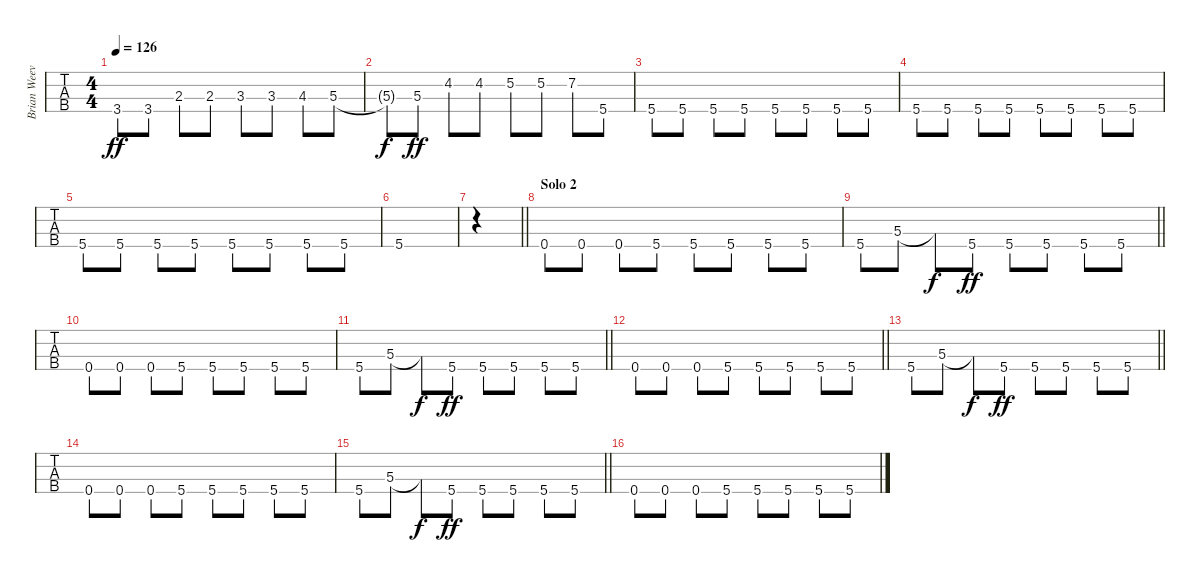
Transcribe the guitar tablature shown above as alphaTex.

\track ("Brian Weever" "Brian Weev") {instrument electricbassfinger}
\staff {tabs}
\tuning (G2 D2 A1 E1) {hide}
\ts (4 4)
\tempo 126
\clef f4
\ks c
3.4{t}.8{dy ff} 3.4.8 2.3.8 2.3.8 3.3.8 3.3.8 4.3.8 5.3.8 |
5.3{t}.8{dy f} 5.3.8{dy ff} 4.2.8 4.2.8 5.2.8 5.2.8 7.2.8 5.4.8 |
5.4.8 5.4.8 5.4.8 5.4.8 5.4.8 5.4.8 5.4.8 5.4.8 |
5.4.8 5.4.8 5.4.8 5.4.8 5.4.8 5.4.8 5.4.8 5.4.8 |
5.4.8 5.4.8 5.4.8 5.4.8 5.4.8 5.4.8 5.4.8 5.4.8 |
5.4.1 |
\barLineRight lightlight
|
\section ("" "Solo 2")
0.4.8 0.4.8 0.4.8 5.4.8 5.4.8 5.4.8 5.4.8 5.4.8 |
\barLineRight lightlight
5.4.8 5.3.8 5.3{t}.8{dy f} 5.4.8{dy ff} 5.4.8 5.4.8 5.4.8 5.4.8 |
0.4.8 0.4.8 0.4.8 5.4.8 5.4.8 5.4.8 5.4.8 5.4.8 |
\barLineRight lightlight
5.4.8 5.3.8 5.3{t}.8{dy f} 5.4.8{dy ff} 5.4.8 5.4.8 5.4.8 5.4.8 |
\barLineRight lightlight
0.4.8 0.4.8 0.4.8 5.4.8 5.4.8 5.4.8 5.4.8 5.4.8 |
\barLineRight lightlight
5.4.8 5.3.8 5.3{t}.8{dy f} 5.4.8{dy ff} 5.4.8 5.4.8 5.4.8 5.4.8 |
0.4.8 0.4.8 0.4.8 5.4.8 5.4.8 5.4.8 5.4.8 5.4.8 |
\barLineRight lightlight
5.4.8 5.3.8 5.3{t}.8{dy f} 5.4.8{dy ff} 5.4.8 5.4.8 5.4.8 5.4.8 |
0.4.8 0.4.8 0.4.8 5.4.8 5.4.8 5.4.8 5.4.8 5.4.8
